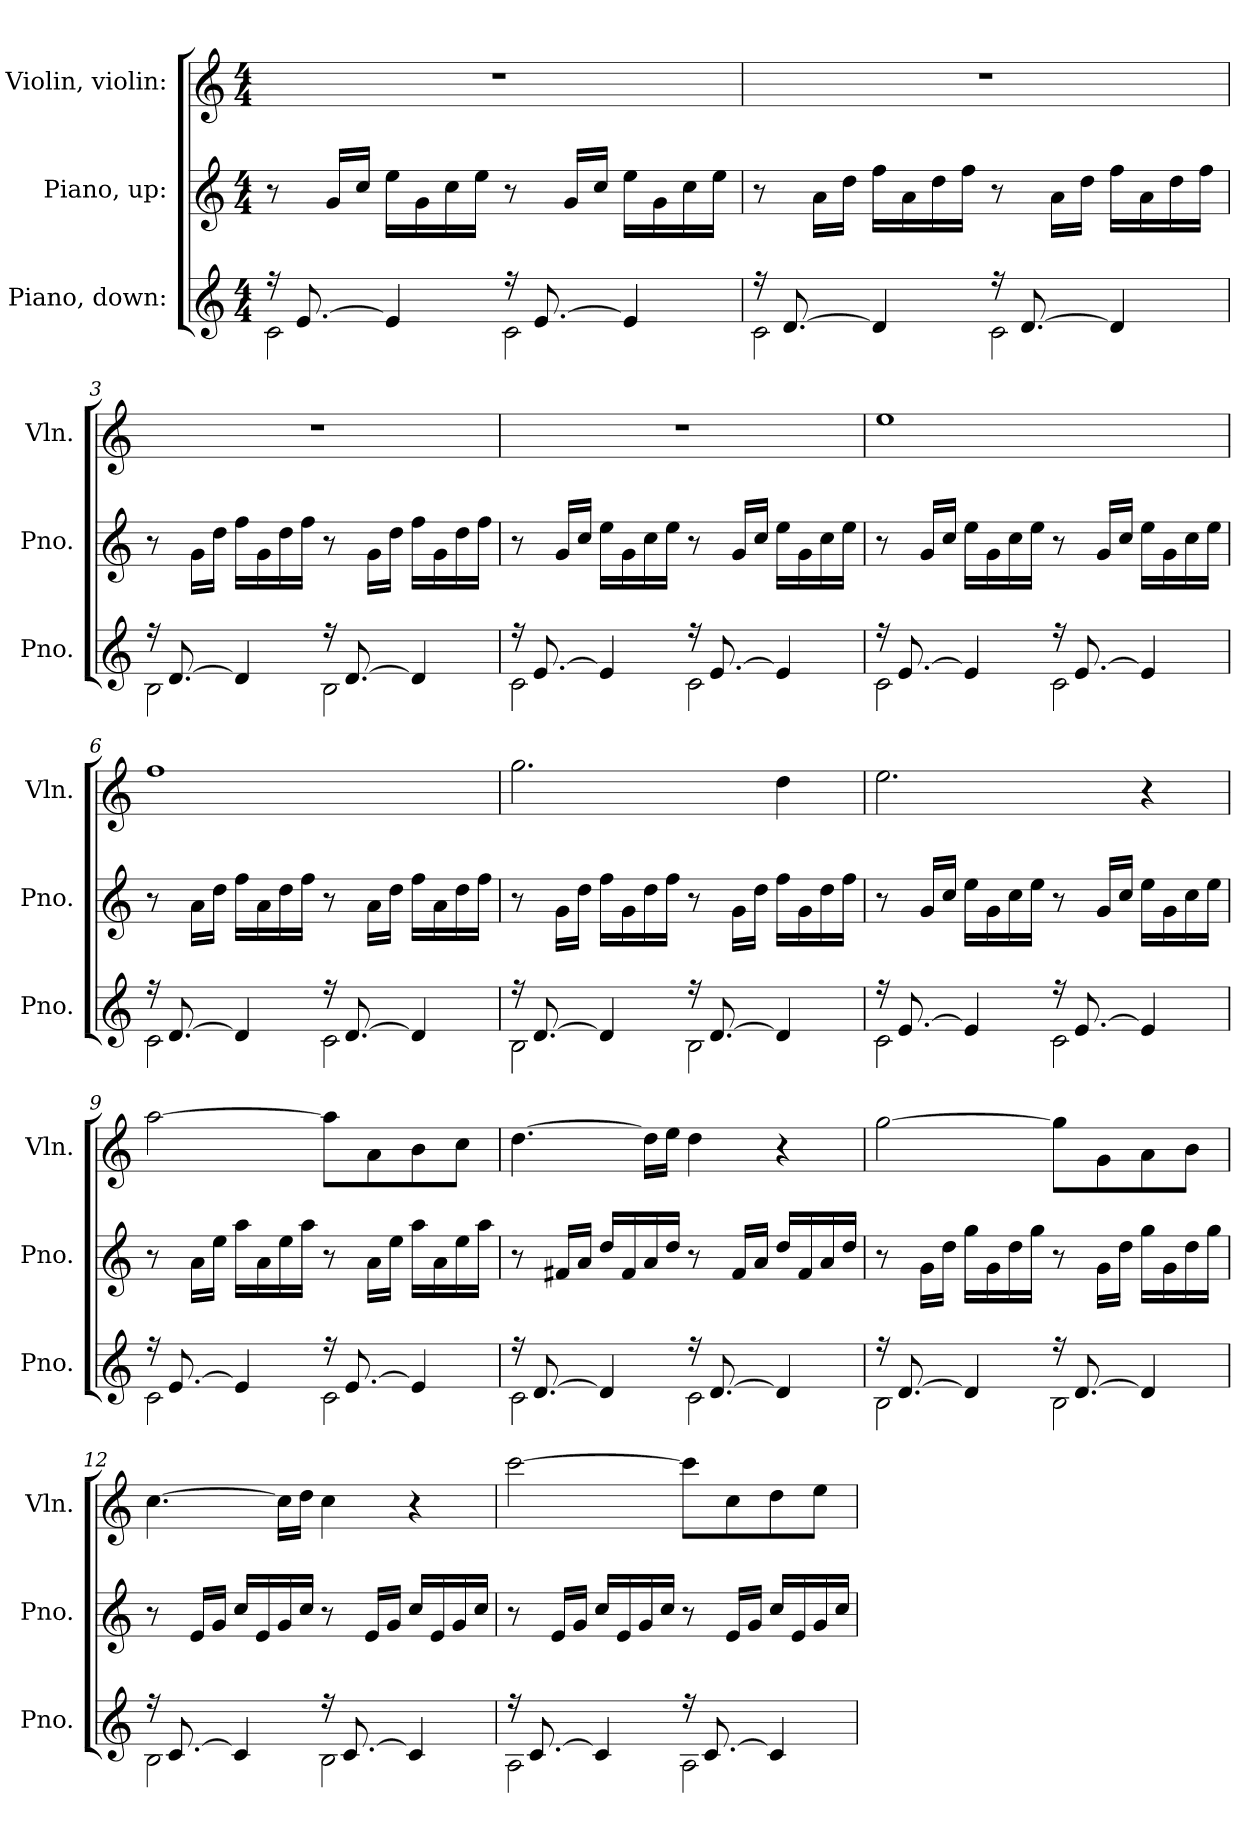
**kern	**kern	**kern
*part3	*part2	*part1
*staff3	*staff2	*staff1
*I"Piano, down:	*I"Piano, up:	*I"Violin, violin:
*I'Pno.	*I'Pno.	*I'Vln.
*clefG2	*clefG2	*clefG2
*k[]	*k[]	*k[]
*M4/4	*M4/4	*M4/4
*MM66	*MM66	*MM66
=1	=1	=1
*^	*	*
16r	2c\	8r	1r
[8.e/	.	.	.
.	.	16g/LL	.
.	.	16cc/JJ	.
4e/]	.	16ee\LL	.
.	.	16g\	.
.	.	16cc\	.
.	.	16ee\JJ	.
16r	2c\	8r	.
[8.e/	.	.	.
.	.	16g/LL	.
.	.	16cc/JJ	.
4e/]	.	16ee\LL	.
.	.	16g\	.
.	.	16cc\	.
.	.	16ee\JJ	.
=2	=2	=2	=2
16r	2c\	8r	1r
[8.d/	.	.	.
.	.	16a\LL	.
.	.	16dd\JJ	.
4d/]	.	16ff\LL	.
.	.	16a\	.
.	.	16dd\	.
.	.	16ff\JJ	.
16r	2c\	8r	.
[8.d/	.	.	.
.	.	16a\LL	.
.	.	16dd\JJ	.
4d/]	.	16ff\LL	.
.	.	16a\	.
.	.	16dd\	.
.	.	16ff\JJ	.
!!LO:LB:g=z
=3	=3	=3	=3
16r	2B\	8r	1r
[8.d/	.	.	.
.	.	16g\LL	.
.	.	16dd\JJ	.
4d/]	.	16ff\LL	.
.	.	16g\	.
.	.	16dd\	.
.	.	16ff\JJ	.
16r	2B\	8r	.
[8.d/	.	.	.
.	.	16g\LL	.
.	.	16dd\JJ	.
4d/]	.	16ff\LL	.
.	.	16g\	.
.	.	16dd\	.
.	.	16ff\JJ	.
=4	=4	=4	=4
16r	2c\	8r	1r
[8.e/	.	.	.
.	.	16g/LL	.
.	.	16cc/JJ	.
4e/]	.	16ee\LL	.
.	.	16g\	.
.	.	16cc\	.
.	.	16ee\JJ	.
16r	2c\	8r	.
[8.e/	.	.	.
.	.	16g/LL	.
.	.	16cc/JJ	.
4e/]	.	16ee\LL	.
.	.	16g\	.
.	.	16cc\	.
.	.	16ee\JJ	.
!!LO:LB:g=z
=5	=5	=5	=5
16r	2c\	8r	1ee
[8.e/	.	.	.
.	.	16g/LL	.
.	.	16cc/JJ	.
4e/]	.	16ee\LL	.
.	.	16g\	.
.	.	16cc\	.
.	.	16ee\JJ	.
16r	2c\	8r	.
[8.e/	.	.	.
.	.	16g/LL	.
.	.	16cc/JJ	.
4e/]	.	16ee\LL	.
.	.	16g\	.
.	.	16cc\	.
.	.	16ee\JJ	.
=6	=6	=6	=6
16r	2c\	8r	1ff
[8.d/	.	.	.
.	.	16a\LL	.
.	.	16dd\JJ	.
4d/]	.	16ff\LL	.
.	.	16a\	.
.	.	16dd\	.
.	.	16ff\JJ	.
16r	2c\	8r	.
[8.d/	.	.	.
.	.	16a\LL	.
.	.	16dd\JJ	.
4d/]	.	16ff\LL	.
.	.	16a\	.
.	.	16dd\	.
.	.	16ff\JJ	.
!!LO:LB:g=z
=7	=7	=7	=7
16r	2B\	8r	2.gg\
[8.d/	.	.	.
.	.	16g\LL	.
.	.	16dd\JJ	.
4d/]	.	16ff\LL	.
.	.	16g\	.
.	.	16dd\	.
.	.	16ff\JJ	.
16r	2B\	8r	.
[8.d/	.	.	.
.	.	16g\LL	.
.	.	16dd\JJ	.
4d/]	.	16ff\LL	4dd\
.	.	16g\	.
.	.	16dd\	.
.	.	16ff\JJ	.
=8	=8	=8	=8
16r	2c\	8r	2.ee\
[8.e/	.	.	.
.	.	16g/LL	.
.	.	16cc/JJ	.
4e/]	.	16ee\LL	.
.	.	16g\	.
.	.	16cc\	.
.	.	16ee\JJ	.
16r	2c\	8r	.
[8.e/	.	.	.
.	.	16g/LL	.
.	.	16cc/JJ	.
4e/]	.	16ee\LL	4r
.	.	16g\	.
.	.	16cc\	.
.	.	16ee\JJ	.
!!LO:PB:g=z
=9	=9	=9	=9
16r	2c\	8r	[2aa\
[8.e/	.	.	.
.	.	16a\LL	.
.	.	16ee\JJ	.
4e/]	.	16aa\LL	.
.	.	16a\	.
.	.	16ee\	.
.	.	16aa\JJ	.
16r	2c\	8r	8aa\L]
[8.e/	.	.	.
.	.	16a\LL	8a\
.	.	16ee\JJ	.
4e/]	.	16aa\LL	8b\
.	.	16a\	.
.	.	16ee\	8cc\J
.	.	16aa\JJ	.
=10	=10	=10	=10
16r	2c\	8r	[4.dd\
[8.d/	.	.	.
.	.	16f#X/LL	.
.	.	16a/JJ	.
4d/]	.	16dd/LL	.
.	.	16f#/	.
.	.	16a/	16dd\LL]
.	.	16dd/JJ	16ee\JJ
16r	2c\	8r	4dd\
[8.d/	.	.	.
.	.	16f#/LL	.
.	.	16a/JJ	.
4d/]	.	16dd/LL	4r
.	.	16f#/	.
.	.	16a/	.
.	.	16dd/JJ	.
!!LO:LB:g=z
=11	=11	=11	=11
16r	2B\	8r	[2gg\
[8.d/	.	.	.
.	.	16g\LL	.
.	.	16dd\JJ	.
4d/]	.	16gg\LL	.
.	.	16g\	.
.	.	16dd\	.
.	.	16gg\JJ	.
16r	2B\	8r	8gg\L]
[8.d/	.	.	.
.	.	16g\LL	8g\
.	.	16dd\JJ	.
4d/]	.	16gg\LL	8a\
.	.	16g\	.
.	.	16dd\	8b\J
.	.	16gg\JJ	.
=12	=12	=12	=12
16r	2B\	8r	[4.cc\
[8.c/	.	.	.
.	.	16e/LL	.
.	.	16g/JJ	.
4c/]	.	16cc/LL	.
.	.	16e/	.
.	.	16g/	16cc\LL]
.	.	16cc/JJ	16dd\JJ
16r	2B\	8r	4cc\
[8.c/	.	.	.
.	.	16e/LL	.
.	.	16g/JJ	.
4c/]	.	16cc/LL	4r
.	.	16e/	.
.	.	16g/	.
.	.	16cc/JJ	.
!!LO:LB:g=z
=13	=13	=13	=13
16r	2A\	8r	[2ccc\
[8.c/	.	.	.
.	.	16e/LL	.
.	.	16g/JJ	.
4c/]	.	16cc/LL	.
.	.	16e/	.
.	.	16g/	.
.	.	16cc/JJ	.
16r	2A\	8r	8ccc\L]
[8.c/	.	.	.
.	.	16e/LL	8cc\
.	.	16g/JJ	.
4c/]	.	16cc/LL	8dd\
.	.	16e/	.
.	.	16g/	8ee\J
.	.	16cc/JJ	.
*v	*v	*	*
=	=	=
*-	*-	*-
